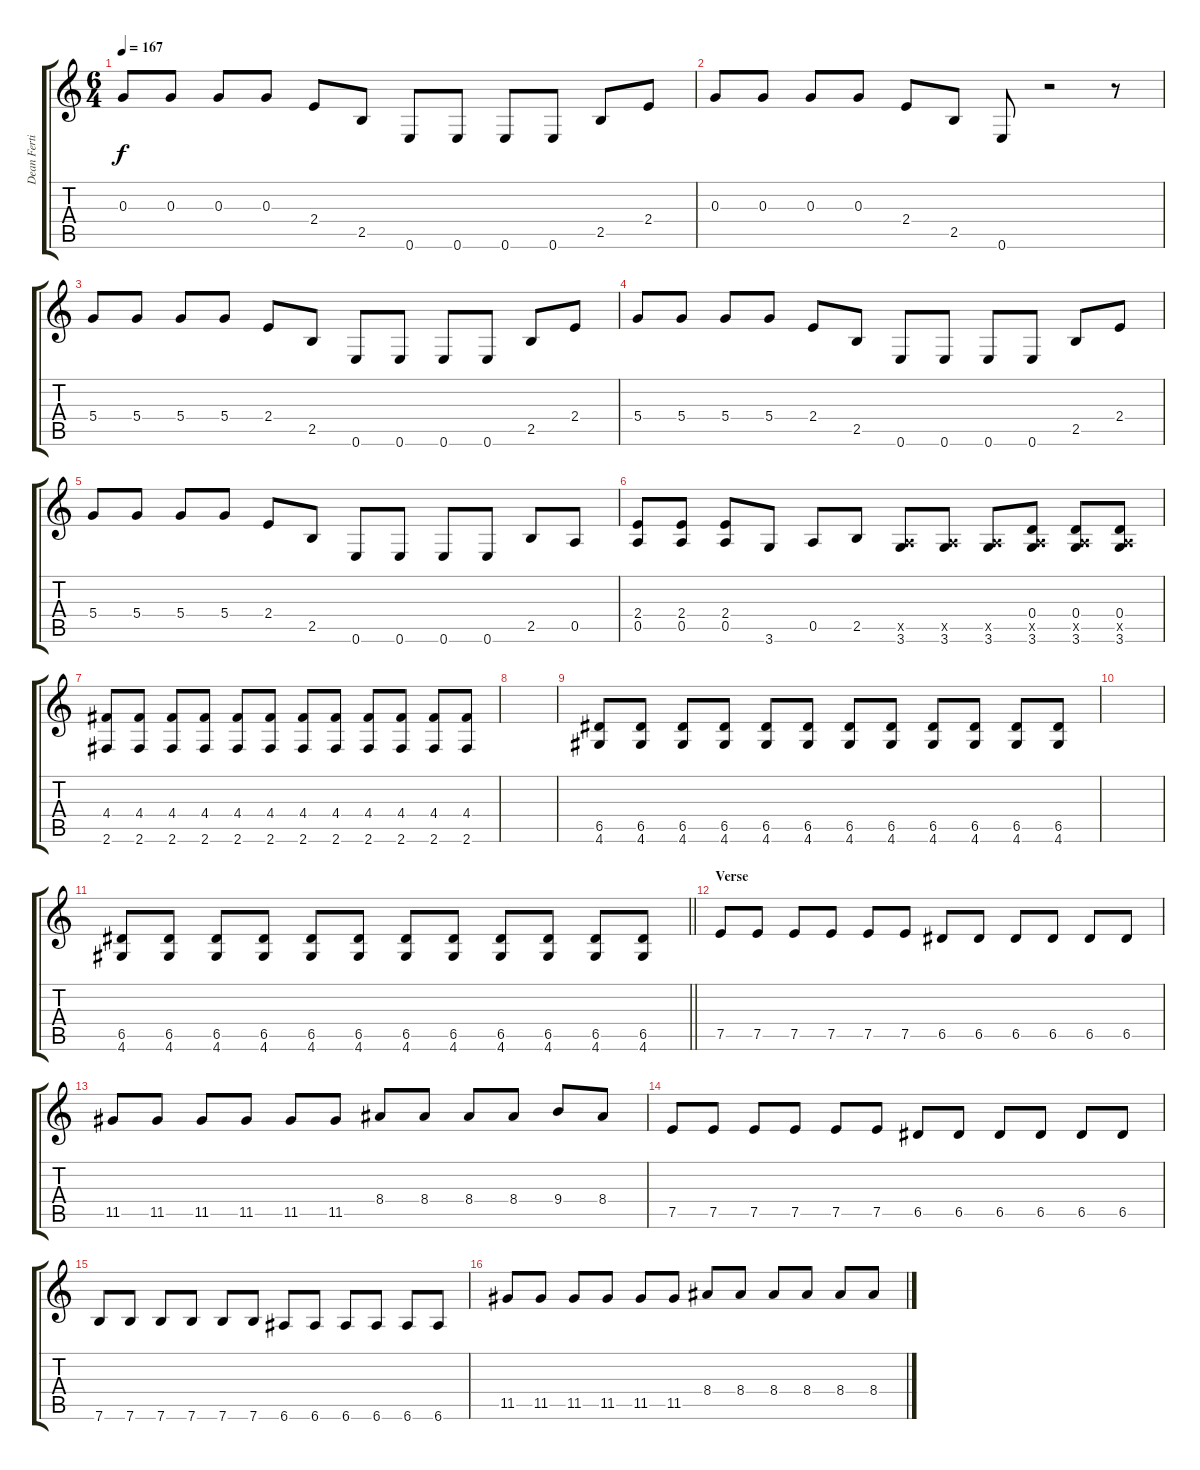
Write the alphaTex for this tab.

\track ("Dean Fertita" "Dean Ferti") {instrument overdrivenguitar}
\staff {score tabs}
\tuning (E4 B3 G3 D3 A2 E2) {hide}
\ts (6 4)
\tempo 167
\clef g2
\ks c
0.3.8{dy f} 0.3.8 0.3.8 0.3.8 2.4.8 2.5.8 0.6.8 0.6.8 0.6.8 0.6.8 2.5.8 2.4.8 |
0.3.8 0.3.8 0.3.8 0.3.8 2.4.8 2.5.8 0.6.8 r.2 r.8 |
5.4.8 5.4.8 5.4.8 5.4.8 2.4.8 2.5.8 0.6.8 0.6.8 0.6.8 0.6.8 2.5.8 2.4.8 |
5.4.8 5.4.8 5.4.8 5.4.8 2.4.8 2.5.8 0.6.8 0.6.8 0.6.8 0.6.8 2.5.8 2.4.8 |
5.4.8 5.4.8 5.4.8 5.4.8 2.4.8 2.5.8 0.6.8 0.6.8 0.6.8 0.6.8 2.5.8 0.5.8 |
(2.4 0.5).8 (2.4 0.5).8 (2.4 0.5).8 3.6.8 0.5.8 2.5.8 (0.5{x} 3.6).8 (0.5{x} 3.6).8 (0.5{x} 3.6).8 (0.4 0.5{x} 3.6).8 (0.4 0.5{x} 3.6).8 (0.4 0.5{x} 3.6).8 |
(4.4 2.6).8 (4.4 2.6).8 (4.4 2.6).8 (4.4 2.6).8 (4.4 2.6).8 (4.4 2.6).8 (4.4 2.6).8 (4.4 2.6).8 (4.4 2.6).8 (4.4 2.6).8 (4.4 2.6).8 (4.4 2.6).8 |
|
(6.5 4.6).8 (6.5 4.6).8 (6.5 4.6).8 (6.5 4.6).8 (6.5 4.6).8 (6.5 4.6).8 (6.5 4.6).8 (6.5 4.6).8 (6.5 4.6).8 (6.5 4.6).8 (6.5 4.6).8 (6.5 4.6).8 |
|
\barLineRight lightlight
(6.5 4.6).8 (6.5 4.6).8 (6.5 4.6).8 (6.5 4.6).8 (6.5 4.6).8 (6.5 4.6).8 (6.5 4.6).8 (6.5 4.6).8 (6.5 4.6).8 (6.5 4.6).8 (6.5 4.6).8 (6.5 4.6).8 |
\section ("" "Verse")
7.5.8{instrument overdrivenguitar} 7.5.8 7.5.8 7.5.8 7.5.8 7.5.8 6.5.8 6.5.8 6.5.8 6.5.8 6.5.8 6.5.8 |
11.5.8 11.5.8 11.5.8 11.5.8 11.5.8 11.5.8 8.4.8 8.4.8 8.4.8 8.4.8 9.4.8 8.4.8 |
7.5.8 7.5.8 7.5.8 7.5.8 7.5.8 7.5.8 6.5.8 6.5.8 6.5.8 6.5.8 6.5.8 6.5.8 |
7.6.8 7.6.8 7.6.8 7.6.8 7.6.8 7.6.8 6.6.8 6.6.8 6.6.8 6.6.8 6.6.8 6.6.8 |
11.5.8 11.5.8 11.5.8 11.5.8 11.5.8 11.5.8 8.4.8 8.4.8 8.4.8 8.4.8 8.4.8 8.4.8
